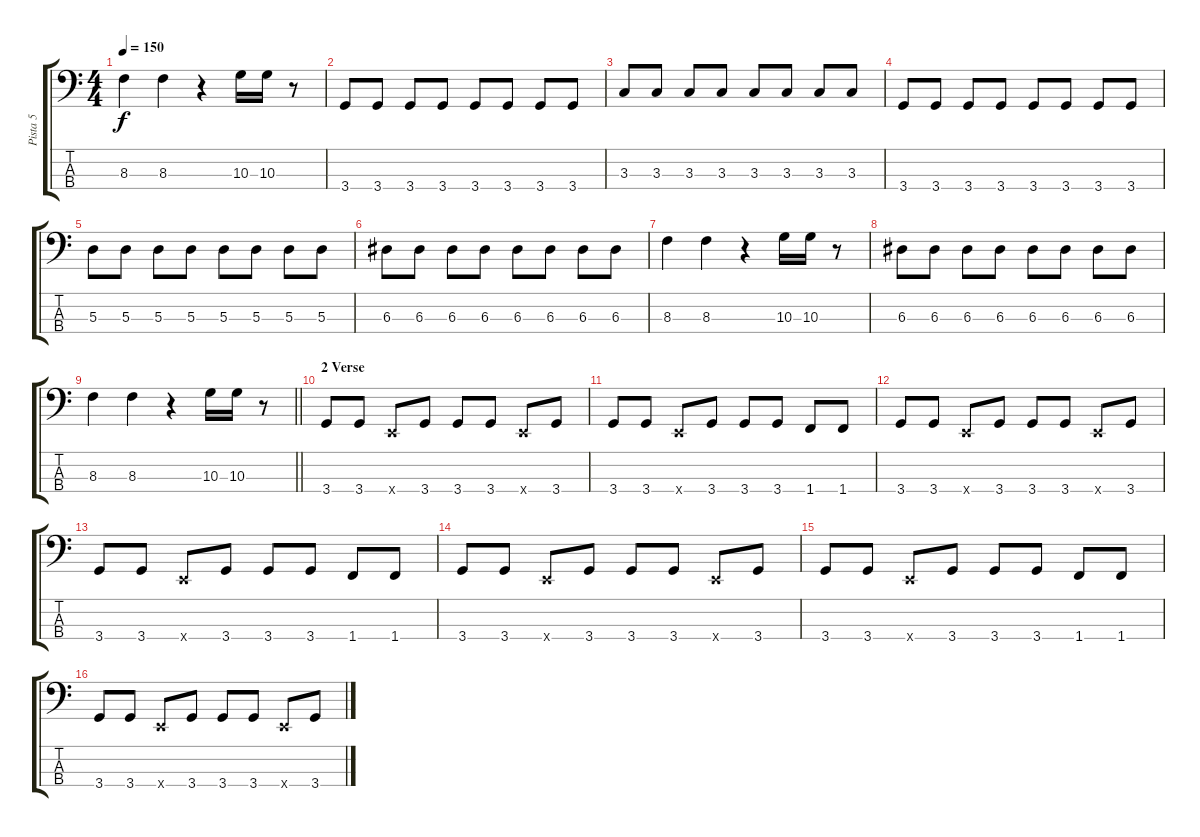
\track ("Pista 5" "Pista 5") {instrument electricbassfinger}
\staff {score tabs}
\tuning (G2 D2 A1 E1) {hide}
\ts (4 4)
\tempo 150
\clef f4
\ks c
8.3.4{dy f} 8.3.4 r.4 10.3.16 10.3.16 r.8 |
3.4.8 3.4.8 3.4.8 3.4.8 3.4.8 3.4.8 3.4.8 3.4.8 |
3.3.8 3.3.8 3.3.8 3.3.8 3.3.8 3.3.8 3.3.8 3.3.8 |
3.4.8 3.4.8 3.4.8 3.4.8 3.4.8 3.4.8 3.4.8 3.4.8 |
5.3.8 5.3.8 5.3.8 5.3.8 5.3.8 5.3.8 5.3.8 5.3.8 |
6.3.8 6.3.8 6.3.8 6.3.8 6.3.8 6.3.8 6.3.8 6.3.8 |
8.3.4 8.3.4 r.4 10.3.16 10.3.16 r.8 |
6.3.8 6.3.8 6.3.8 6.3.8 6.3.8 6.3.8 6.3.8 6.3.8 |
\barLineRight lightlight
8.3.4 8.3.4 r.4 10.3.16 10.3.16 r.8 |
\section ("" "2 Verse")
3.4.8 3.4.8 0.4{x}.8 3.4.8 3.4.8 3.4.8 0.4{x}.8 3.4.8 |
3.4.8 3.4.8 0.4{x}.8 3.4.8 3.4.8 3.4.8 1.4.8 1.4.8 |
3.4.8 3.4.8 0.4{x}.8 3.4.8 3.4.8 3.4.8 0.4{x}.8 3.4.8 |
3.4.8 3.4.8 0.4{x}.8 3.4.8 3.4.8 3.4.8 1.4.8 1.4.8 |
3.4.8 3.4.8 0.4{x}.8 3.4.8 3.4.8 3.4.8 0.4{x}.8 3.4.8 |
3.4.8 3.4.8 0.4{x}.8 3.4.8 3.4.8 3.4.8 1.4.8 1.4.8 |
3.4.8 3.4.8 0.4{x}.8 3.4.8 3.4.8 3.4.8 0.4{x}.8 3.4.8
